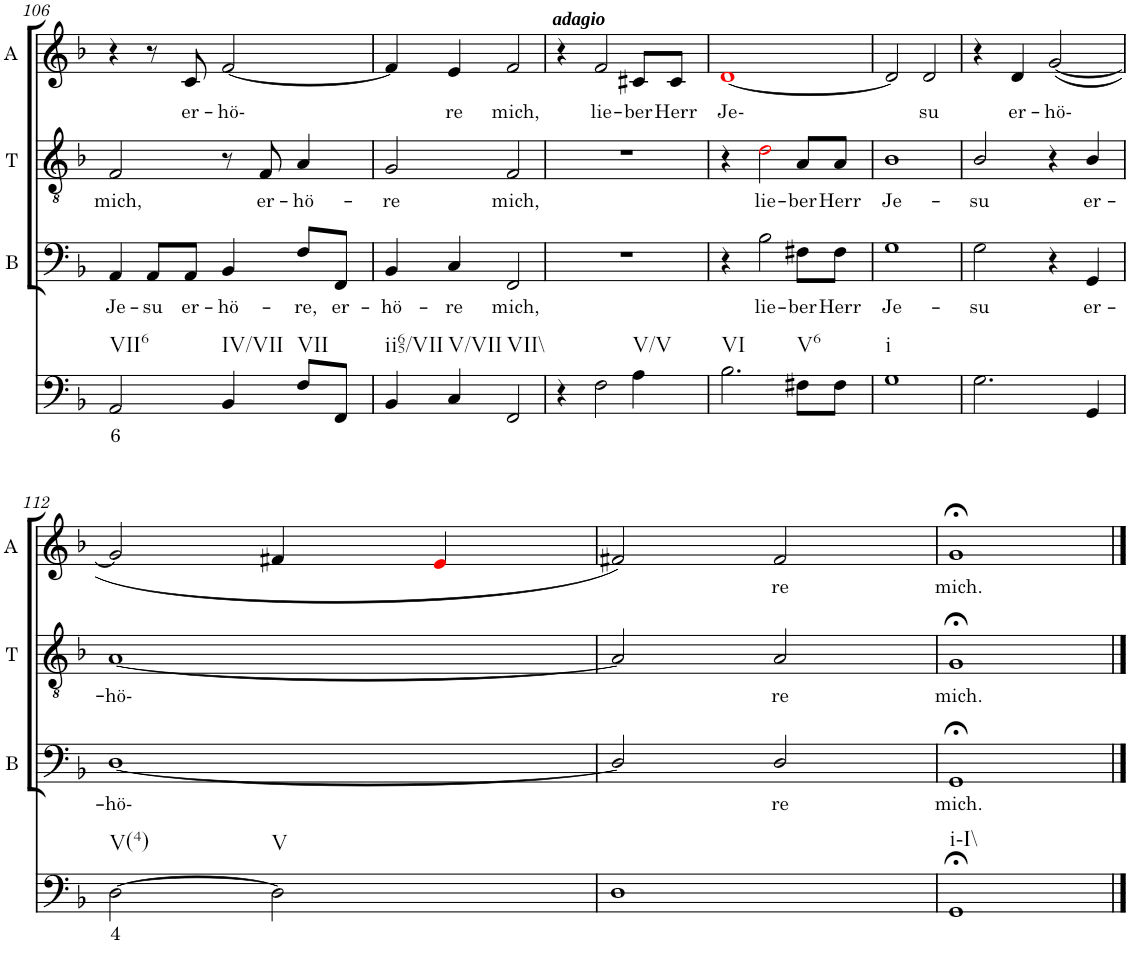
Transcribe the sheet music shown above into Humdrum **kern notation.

**kern	**text	**kern	**text	**kern	**text	**kern	**text
*part4	*part4	*part3	*part3	*part2	*part2	*part1	*part1
*staff4	*staff4	*staff3	*staff3	*staff2	*staff2	*staff1	*staff1
*I"Continuo	*	*I"Bass	*	*I"Tenor	*	*I"Alto	*
*	*	*I'B	*	*I'T	*	*I'A	*
!!LO:PB:g=z
*clefF4	*	*clefF4	*	*clefGv2	*	*clefG2	*
*k[b-]	*	*k[b-]	*	*k[b-]	*	*k[b-]	*
*M4/4	*	*M4/4	*	*M4/4	*	*M4/4	*
=106	=106	=106	=106	=106	=106	=106	=106
!LO:TX:b:t=VII6	!	!	!	!	!	!	!
!	!LO:LY:b	!	!LO:LY:b	!	!LO:LY:b	!	!
2AA/	6	4AA/	Je-	2F/	mich,	4r	.
!	!	!	!LO:LY:b	!	!	!	!
.	.	8AA/L	su	.	.	8r	.
!	!	!	!LO:LY:b	!	!	!	!LO:LY:b
.	.	8AA/J	er-	.	.	8c/	er-
!LO:TX:b:t=IV/VII	!	!	!	!	!	!	!
!	!	!	!LO:LY:b	!	!	!	!LO:LY:b
4BB-/	.	4BB-/	hö-	8r	.	[2f/	hö-
!	!	!	!	!	!LO:LY:b	!	!
.	.	.	.	8F/	er-	.	.
!LO:TX:b:t=VII	!	!	!	!	!	!	!
!	!	!	!LO:LY:b	!	!LO:LY:b	!	!
8F/L	.	8F/L	re,	4A/	hö-	.	.
!	!	!	!LO:LY:b	!	!	!	!
8FF/J	.	8FF/J	er-	.	.	.	.
=107	=107	=107	=107	=107	=107	=107	=107
!LO:TX:b:t=ii65/VII	!	!	!	!	!	!	!
!	!	!	!LO:LY:b	!	!LO:LY:b	!	!
4BB-/	.	4BB-/	hö-	2G/	re	4f/]	.
!LO:TX:b:t=V/VII	!	!	!	!	!	!	!
!	!	!	!LO:LY:b	!	!	!	!LO:LY:b
4C/	.	4C/	re	.	.	4e/	re
!LO:TX:b:t=VII\\	!	!	!	!	!	!	!
!	!	!	!LO:LY:b	!	!LO:LY:b	!	!LO:LY:b
2FF/	.	2FF/	mich,	2F/	mich,	2f/	mich,
=108	=108	=108	=108	=108	=108	=108	=108
4r	.	1r	.	1r	.	4r	.
!	!	!	!	!	!	!LO:TX:a:Bi:t=adagio	!
!	!	!	!	!	!	!	!LO:LY:b
2F\	.	.	.	.	.	2f/	lie-
!LO:TX:b:t=V/V	!	!	!	!	!	!	!
!	!	!	!	!	!	!	!LO:LY:b
4A\	.	.	.	.	.	8c#X/L	ber
!	!	!	!	!	!	!	!LO:LY:b
.	.	.	.	.	.	8c#/J	Herr
=109	=109	=109	=109	=109	=109	=109	=109
!LO:TX:b:t=VI	!	!	!	!	!	!	!
!	!	!	!	!	!	!	!LO:LY:b
2.B-\	.	4r	.	4r	.	[1di	Je-
!	!	!	!LO:LY:b	!	!LO:LY:b	!	!
.	.	2B-\	lie-	2di\	lie-	.	.
!LO:TX:b:t=V6	!	!	!	!	!	!	!
!	!	!	!LO:LY:b	!	!LO:LY:b	!	!
8F#X\L	.	8F#X\L	ber	8A/L	ber	.	.
!	!	!	!LO:LY:b	!	!LO:LY:b	!	!
8F#\J	.	8F#\J	Herr	8A/J	Herr	.	.
=110	=110	=110	=110	=110	=110	=110	=110
!LO:TX:b:t=i	!	!	!	!	!	!	!
!	!	!	!LO:LY:b	!	!LO:LY:b	!	!
1G	.	1G	Je-	1B-	Je-	2d/]	.
!	!	!	!	!	!	!	!LO:LY:b
.	.	.	.	.	.	2d/	su
=111	=111	=111	=111	=111	=111	=111	=111
!	!	!	!LO:LY:b	!	!LO:LY:b	!	!
2.G\	.	2G\	su	2B-/	su	4r	.
!	!	!	!	!	!	!	!LO:LY:b
.	.	.	.	.	.	4d/	er-
!	!	!	!	!	!	!	!LO:LY:b
.	.	4r	.	4r	.	([2g/	hö-
!	!	!	!LO:LY:b	!	!LO:LY:b	!	!
4GG/	.	4GG/	er-	4B-/	er-	.	.
!!LO:LB:g=z
=112	=112	=112	=112	=112	=112	=112	=112
!LO:TX:b:t=V(4)	!	!	!	!	!	!	!
!	!LO:LY:b	!	!LO:LY:b	!	!LO:LY:b	!	!
[2D\	4	[1D	hö-	[1A	hö-	2g/]	.
!LO:TX:b:t=V	!	!	!	!	!	!	!
2D\]	.	.	.	.	.	4f#X/	.
.	.	.	.	.	.	4ei/	.
=113	=113	=113	=113	=113	=113	=113	=113
1D	.	2D/]	.	2A/]	.	2f#X/)	.
!	!	!	!LO:LY:b	!	!LO:LY:b	!	!LO:LY:b
.	.	2D/	re	2A/	re	2f#/	re
=114	=114	=114	=114	=114	=114	=114	=114
!LO:TX:b:t=i\\-I\\	!	!	!	!	!	!	!
!	!	!	!LO:LY:b	!	!LO:LY:b	!	!LO:LY:b
1GG;<	.	1GG;<	mich.	1G;<	mich.	1g;<	mich.
==	==	==	==	==	==	==	==
*-	*-	*-	*-	*-	*-	*-	*-
